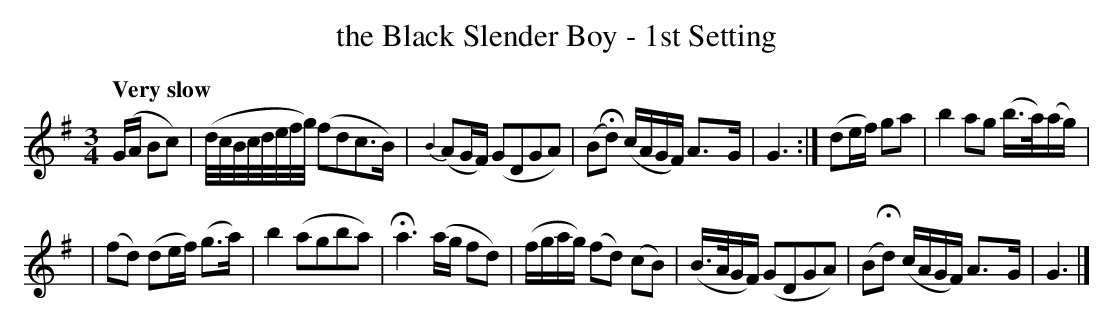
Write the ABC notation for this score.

X:1
T: the Black Slender Boy - 1st Setting
Q: "Very slow"
M: 3/4
L: 1/16
K: G
(GA B2c2) | (d/c/B/c/d/e/f/g/) (f2d2c2>B2) | {B2}(A2GF) (G2D2G2A2) \
| (B2Hd2) (cAGF) A2>-G2 | G6 :| (d2ef) g2a2 | b4 a2g2 (b>a)(ag) |
| (f2d2) (d2ef) (g2>a2) | b4 (a2g2b2a2) | Ha6 (ag f2d2) \
| (fgag) (f2d2) (c2B2) | (B>AGF) (G2D2G2A2) | (B2Hd2) (cAGF) A2>-G2 | G6 |]
